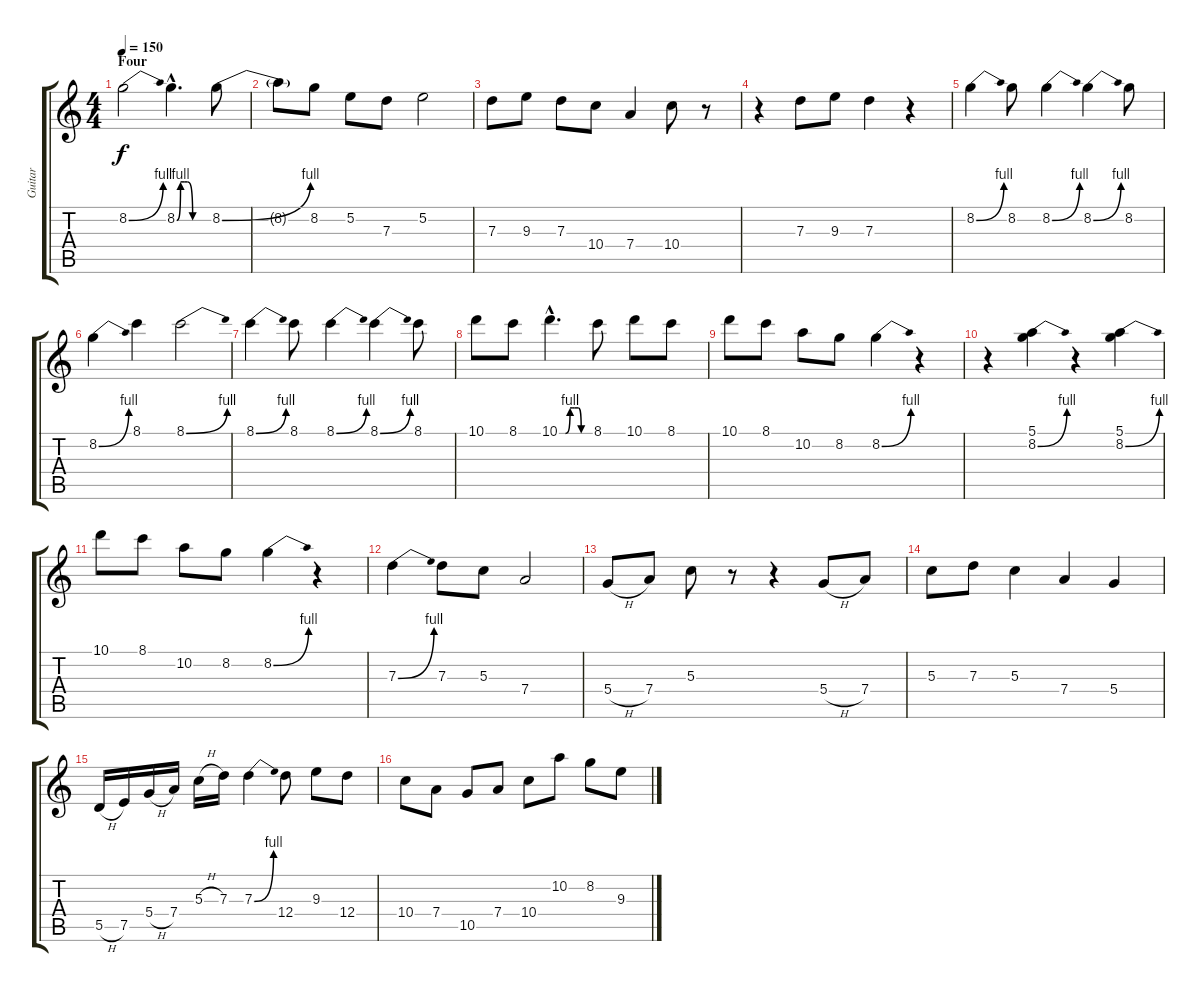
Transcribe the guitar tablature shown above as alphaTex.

\track ("Guitar" "Guitar") {instrument electricguitarjazz}
\staff {score tabs}
\tuning (E4 B3 G3 D3 A2 E2) {hide}
\ts (4 4)
\section ("" "Four")
\tempo 150
\clef g2
\ks c
8.2{be (bend 0 0 60 4)}.2{dy f} 8.2{be (custom 0 0 7 4 15 4 20 4 30 0 45 0 60 0) hac}.4{d} 8.2{be (bend 0 0 60 4)}.8 |
8.2{t}.8 8.2.8 5.2.8 7.3.8 5.2.2 |
7.3.8 9.3.8 7.3.8 10.4.8 7.4.4 10.4.8 r.8 |
r.4 7.3.8 9.3.8 7.3.4 r.4 |
8.2{be (bend 0 0 60 4)}.4 8.2.8 8.2{be (bend 0 0 60 4)}.4 8.2{be (bend 0 0 60 4)}.4 8.2.8 |
8.2{be (bend 0 0 60 4)}.4 8.1.4 8.1{be (bend 0 0 60 4)}.2 |
8.1{be (bend 0 0 60 4)}.4 8.1.8 8.1{be (bend 0 0 60 4)}.4 8.1{be (bend 0 0 60 4)}.4 8.1.8 |
10.1.8 8.1.8 10.1{be (custom 0 0 12 0 21 4 25 4 30 4 37 4 43 0 49 0 60 0) hac}.4{d} 8.1.8 10.1.8 8.1.8 |
10.1.8 8.1.8 10.2.8 8.2.8 8.2{be (bend 0 0 60 4)}.4 r.4 |
r.4 (5.1 8.2{be (bend 0 0 60 4)}).4 r.4 (5.1 8.2{be (bend 0 0 60 4)}).4 |
10.1.8 8.1.8 10.2.8 8.2.8 8.2{be (bend 0 0 60 4)}.4 r.4 |
7.3{be (bend 0 0 60 4)}.4 7.3.8 5.3.8 7.4.2 |
5.4{h}.8 7.4.8 5.3.8 r.8 r.4 5.4{h}.8 7.4.8 |
5.3.8 7.3.8 5.3.4 7.4.4 5.4.4 |
5.5{h}.16 7.5.16 5.4{h}.16 7.4.16 5.3{h}.16 7.3.16 7.3{be (bend 0 0 60 4)}.4 12.4.8 9.3.8 12.4.8 |
10.4.8 7.4.8 10.5.8 7.4.8 10.4.8 10.2.8 8.2.8 9.3.8
